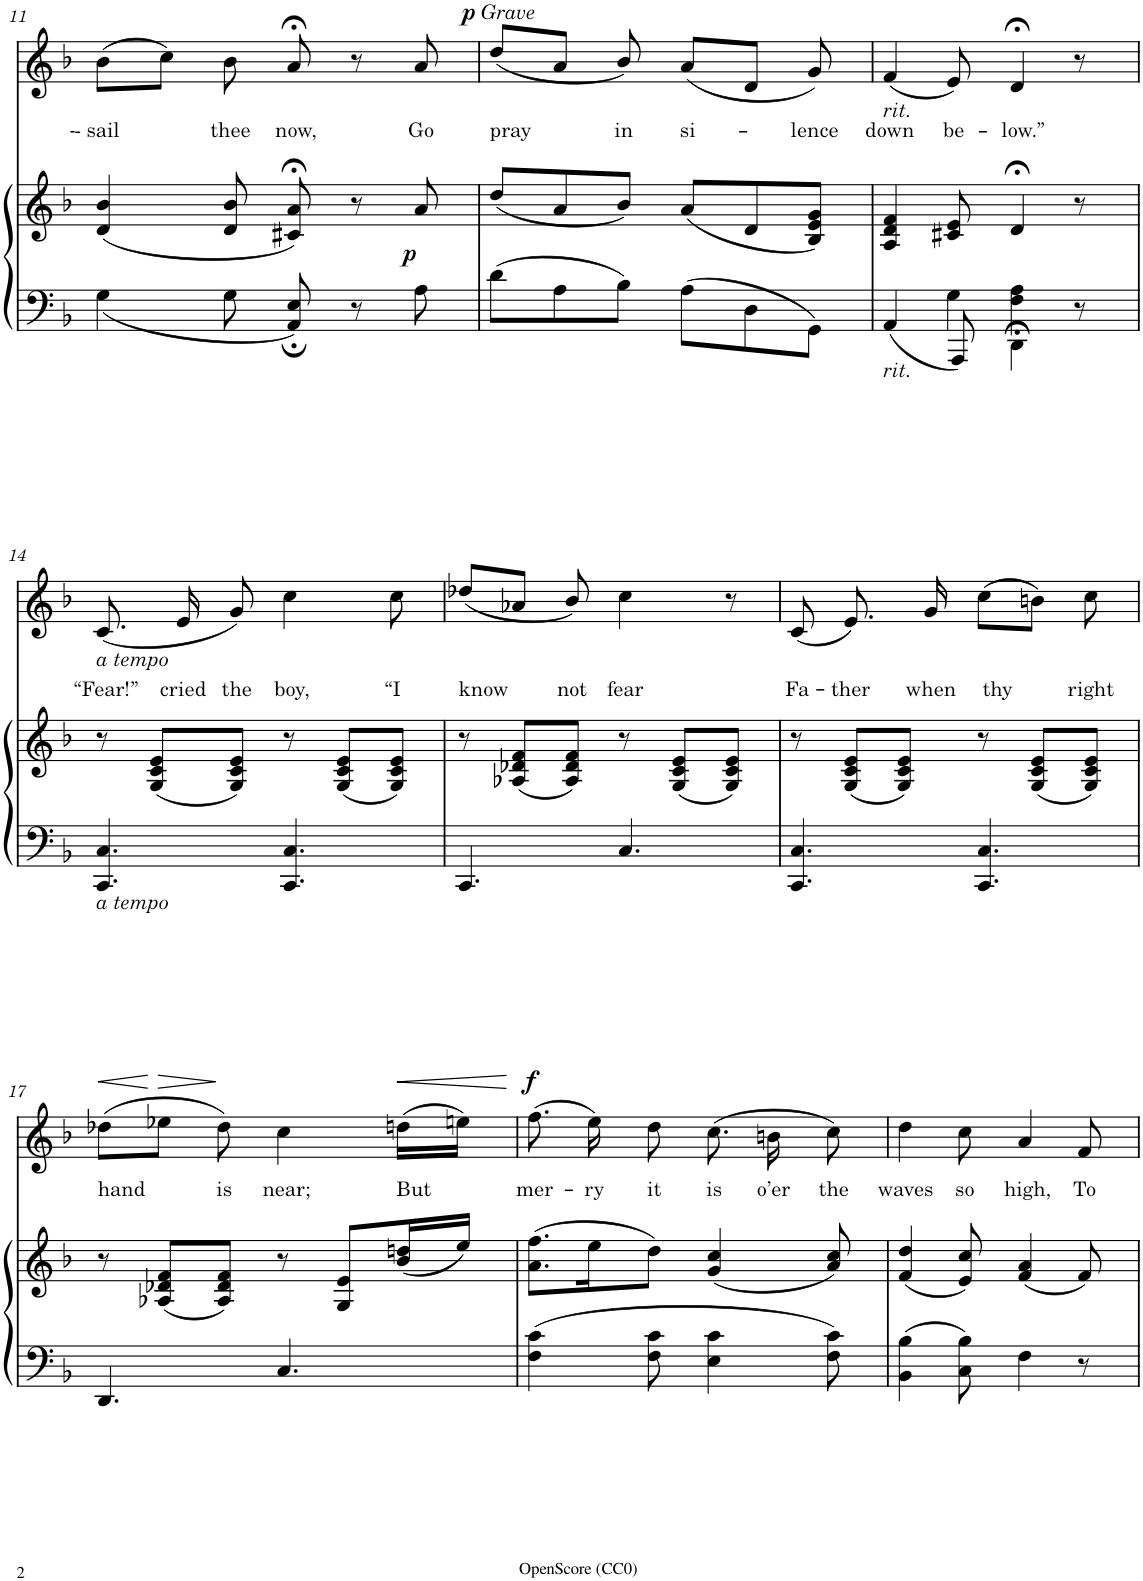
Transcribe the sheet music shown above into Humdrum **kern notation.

**kern	**kern	**dynam	**kern	**text	**dynam
*part2	*part2	*part2	*part1	*part1	*part1
*staff3	*staff2	*staff2/3	*staff1	*staff1	*staff1
*I"Piano	*	*	*I"Voice	*	*
*I'Pno	*	*	*	*	*
!!LO:PB:g=z
*clefF4	*clefG2	*	*clefG2	*	*
*k[b-]	*k[b-]	*	*k[b-]	*	*
*M6/8	*M6/8	*	*M6/8	*	*
=11	=11	=11	=11	=11	=11
!	!	!	!	!LO:LY:b	!
4G\	(4d/ 4b-/	.	(8b-\L	-- sail	.
.	.	.	8cc\J)	.	.
!	!	!	!	!LO:LY:b	!
8G\	8d/ 8b-/	.	8b-\	thee	.
!	!	!	!	!LO:LY:b	!
8AA/; 8E/;	8c#X/;< 8a/;<)	.	8a;</	now,	.
8r	8r	.	8r	.	.
!	!	!LO:DY:b	!	!LO:LY:b	!
8A\	8a/	p	8a/	Go	.
=12	=12	=12	=12	=12	=12
!	!	!	!	!LO:LY:b	!LO:DY:a
!	!	!	!	!	!LO:DY:n=1:a
8d\L	(8dd/L	.	(8dd/L	pray	p other-dynamics
8A\	8a/	.	8a/J	.	.
!	!	!	!	!LO:LY:b	!
8B-\J	8b-/J)	.	8b-/)	in	.
!	!	!	!	!LO:LY:b	!
8A\L	(8a/L	.	(8a/L	si-	.
8D\	8d/	.	8d/J	.	.
!	!	!	!	!LO:LY:b	!
8GG\J	8B-/ 8e/ 8g/J)	.	8g/)	-lence	.
=13	=13	=13	=13	=13	=13
*^	*^	*	*	*	*
!	!	!	!	!	!LO:TX:b:i:t=rit.	!	!
!LO:TX:b:i:t=rit.	!	!	!	!	!	!	!
!	!	!	!	!	!	!LO:LY:b	!
4ryy	4AA/	4A/ 4d/ 4f/	4ryy	.	(4f/	down	.
!	!	!	!	!	!	!LO:LY:b	!
8G\	8AAA/	8c#X/ 8e/	4.ryy	.	8e/)	be-	.
!	!	!	!	!	!	!LO:LY:b	!
4F\ 4A\	4DD;<\	4d;</	.	.	4d;</	-low.”	.
8ryy	8r	8r	8ryy	.	8r	.	.
!!LO:LB:g=z
=14	=14	=14	=14	=14	=14	=14	=14
!	!	!	!	!	!LO:TX:b:i:t=a tempo	!	!
!LO:TX:b:i:t=a tempo	!	!	!	!	!	!	!
!	!	!	!	!	!	!LO:LY:b	!
*v	*v	*	*	*	*	*	*
*	*v	*v	*	*	*	*
4.CC/ 4.C/	8r	.	(8.c/	“Fear!”	.
.	(8G/ 8c/ 8e/L	.	.	.	.
!	!	!	!	!LO:LY:b	!
.	.	.	16e/	cried	.
!	!	!	!	!LO:LY:b	!
.	8G/ 8c/ 8e/J)	.	8g/)	the	.
!	!	!	!	!LO:LY:b	!
4.CC/ 4.C/	8r	.	4cc\	boy,	.
.	(8G/ 8c/ 8e/L	.	.	.	.
!	!	!	!	!LO:LY:b	!
.	8G/ 8c/ 8e/J)	.	8cc\	“I	.
=15	=15	=15	=15	=15	=15
!	!	!	!	!LO:LY:b	!
4.CC/	8r	.	(8dd-X/L	know	.
.	(8A-X/ 8d-X/ 8f/L	.	8a-X/J	.	.
!	!	!	!	!LO:LY:b	!
.	8A-/ 8d-/ 8f/J)	.	8b-/)	not	.
!	!	!	!	!LO:LY:b	!
4.C/	8r	.	4cc\	fear	.
.	(8G/ 8c/ 8e/L	.	.	.	.
.	8G/ 8c/ 8e/J)	.	8r	.	.
=16	=16	=16	=16	=16	=16
!	!	!	!	!LO:LY:b	!
4.CC/ 4.C/	8r	.	(8c/	Fa-	.
!	!	!	!	!LO:LY:b	!
.	(8G/ 8c/ 8e/L	.	8.e/)	-ther	.
.	8G/ 8c/ 8e/J)	.	.	.	.
!	!	!	!	!LO:LY:b	!
.	.	.	16g/	when	.
!	!	!	!	!LO:LY:b	!
4.CC/ 4.C/	8r	.	(8cc\L	thy	.
.	(8G/ 8c/ 8e/L	.	8bn\J)	.	.
!	!	!	!	!LO:LY:b	!
.	8G/ 8c/ 8e/J)	.	8cc\	right	.
!!LO:LB:g=z
=17	=17	=17	=17	=17	=17
!	!	!	!	!LO:LY:b	!LO:HP:b
4.DD/	8r	.	(8dd-X\L	hand	<
!	!	!	!	!	!LO:HP:n=1:b
.	(8A-X/ 8d-X/ 8f/L	.	8ee-X\J	.	[ >
!	!	!	!	!LO:LY:b	!
.	8A-/ 8d-/ 8f/J)	.	8dd-\)	is	]
!	!	!	!	!LO:LY:b	!
4.C/	8r	.	4cc\	near;	.
.	8G/ 8e/L	.	.	.	.
!	!	!	!	!LO:LY:b	!LO:HP:b
.	(16b-/ 16ddn/L	.	(16ddn\LL	But	<
.	16ee/JJ)	.	16een\JJ)	.	.
.	.	.	.	.	[
=18	=18	=18	=18	=18	=18
!	!	!	!	!LO:LY:b	!LO:DY:a
4F\ 4c\	(8.a\ 8.ff\L	.	(8.ff\	mer-	f
!	!	!	!	!LO:LY:b	!
.	16ee\K	.	16ee\)	-ry	.
!	!	!	!	!LO:LY:b	!
8F\ 8c\	8dd\J)	.	8dd\	it	.
!	!	!	!	!LO:LY:b	!
4E\ 4c\	(<4g/ 4cc/	.	(8.cc\	is	.
!	!	!	!	!LO:LY:b	!
.	.	.	16bn\	o’er	.
!	!	!	!	!LO:LY:b	!
8F\ 8c\	8a/ 8cc/)	.	8cc\)	the	.
=19	=19	=19	=19	=19	=19
!	!	!	!	!LO:LY:b	!
4BB-\ 4B-\	(4f/ 4dd/	.	4dd\	waves	.
!	!	!	!	!LO:LY:b	!
8C\ 8B-\	8e/ 8cc/)	.	8cc\	so	.
!	!	!	!	!LO:LY:b	!
4F\	(4f/ 4a/	.	4a/	high,	.
!	!	!	!	!LO:LY:b	!
8r	8f/)	.	8f/	To	.
=	=	=	=	=	=
*-	*-	*-	*-	*-	*-
